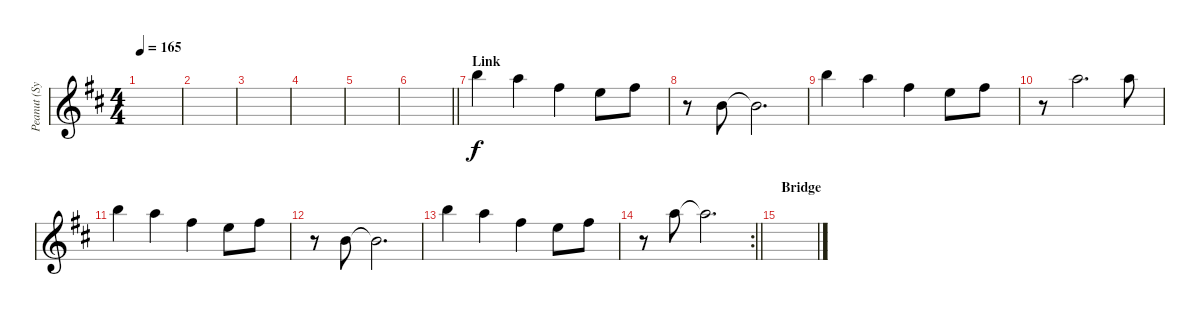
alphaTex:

\track ("Peanut (Synth)" "Peanut (Sy") {instrument lead2sawtooth}
\staff {score}
\tuning (E4 B3 G3 D3 A2 E2) {hide}
\ts (4 4)
\tempo 165
\clef g2
\ks d
|
|
|
|
|
\barLineRight lightlight
|
\section ("" "Link")
24.2.4 17.1.4 19.2.4 12.1.8 14.1.8 |
r.8 7.1.8 7.1{t}.2{d} |
19.1.4 17.1.4 14.1.4 12.1.8 14.1.8 |
r.8 22.2.2{d} 17.1.8 |
24.2.4 17.1.4 19.2.4 12.1.8 14.1.8 |
r.8 7.1.8 7.1{t}.2{d} |
19.1.4 17.1.4 14.1.4 12.1.8 14.1.8 |
\rc 2
\barLineRight lightlight
r.8 17.1.8 17.1{t}.2{d} |
\section ("" "Bridge")
